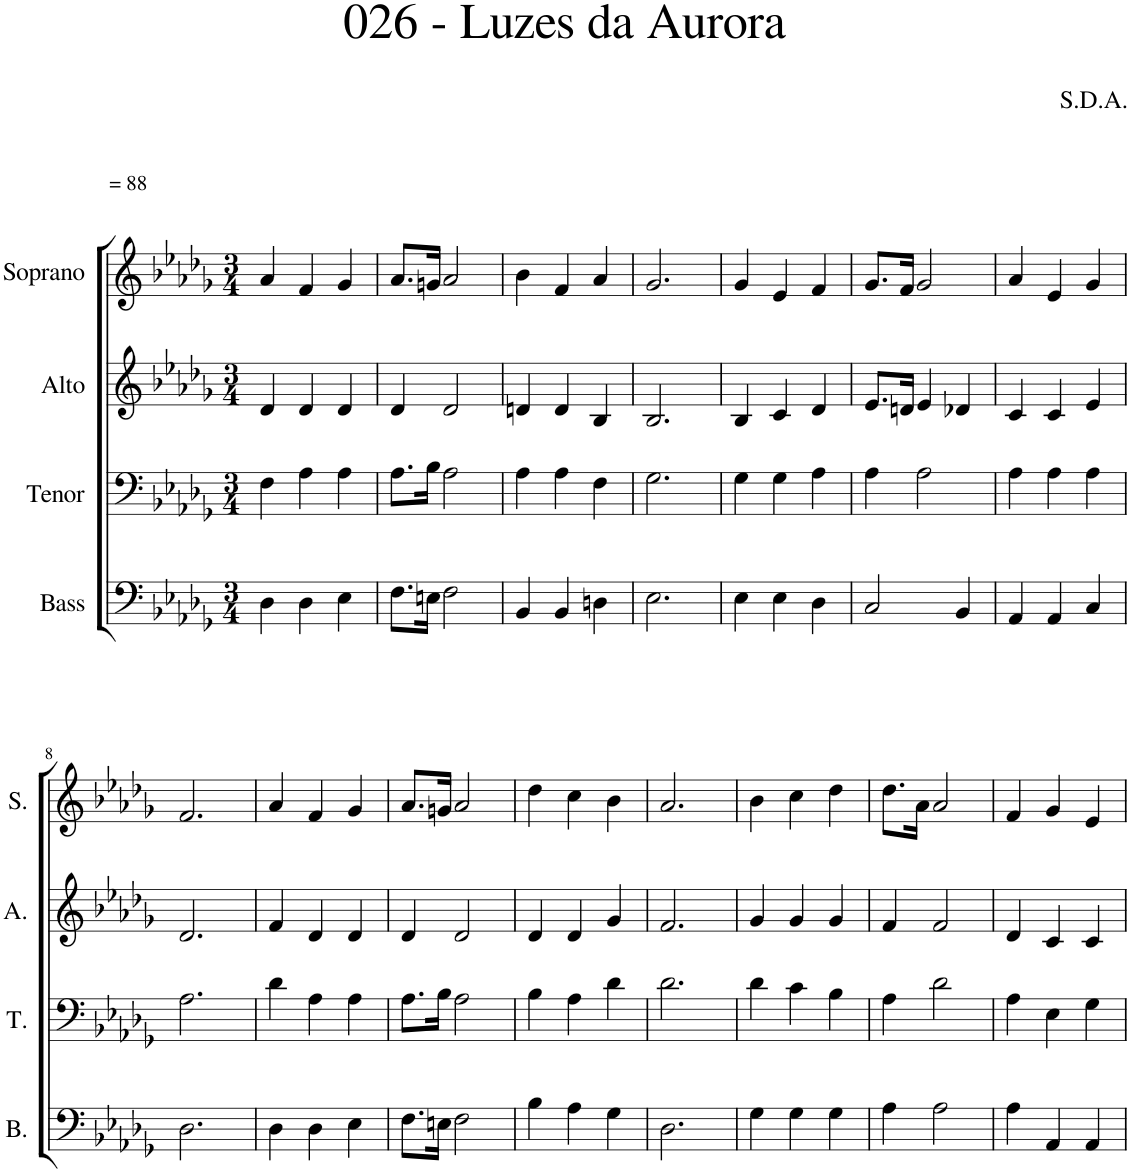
**kern	**kern	**kern	**kern
*part4	*part3	*part2	*part1
*staff4	*staff3	*staff2	*staff1
*I"Bass	*I"Tenor	*I"Alto	*I"Soprano
*I'B.	*I'T.	*I'A.	*I'S.
*clefF4	*clefF4	*clefG2	*clefG2
*k[b-e-a-d-g-]	*k[b-e-a-d-g-]	*k[b-e-a-d-g-]	*k[b-e-a-d-g-]
*M3/4	*M3/4	*M3/4	*M3/4
=1	=1	=1	=1
!	!	!	!LO:TX:a:t== 88
4D-\	4F\	4d-/	4a-/
4D-\	4A-\	4d-/	4f/
4E-\	4A-\	4d-/	4g-/
=2	=2	=2	=2
8.F\L	8.A-\L	4d-/	8.a-/L
16En\Jk	16B-\Jk	.	16gn/Jk
2F\	2A-\	2d-/	2a-/
=3	=3	=3	=3
4BB-/	4A-\	4dn/	4b-\
4BB-/	4A-\	4d/	4f/
4Dn\	4F\	4B-/	4a-/
=4	=4	=4	=4
2.E-\	2.G-\	2.B-/	2.g-/
=5	=5	=5	=5
4E-\	4G-\	4B-/	4g-/
4E-\	4G-\	4c/	4e-/
4D-\	4A-\	4d-/	4f/
=6	=6	=6	=6
2C/	4A-\	8.e-/L	8.g-/L
.	.	16dn/Jk	16f/Jk
.	2A-\	4e-/	2g-/
4BB-/	.	4d-X/	.
=7	=7	=7	=7
4AA-/	4A-\	4c/	4a-/
4AA-/	4A-\	4c/	4e-/
4C/	4A-\	4e-/	4g-/
!!LO:LB:g=z
=8	=8	=8	=8
2.D-\	2.A-\	2.d-/	2.f/
=9	=9	=9	=9
4D-\	4d-\	4f/	4a-/
4D-\	4A-\	4d-/	4f/
4E-\	4A-\	4d-/	4g-/
=10	=10	=10	=10
8.F\L	8.A-\L	4d-/	8.a-/L
16En\Jk	16B-\Jk	.	16gn/Jk
2F\	2A-\	2d-/	2a-/
=11	=11	=11	=11
4B-\	4B-\	4d-/	4dd-\
4A-\	4A-\	4d-/	4cc\
4G-\	4d-\	4g-/	4b-\
=12	=12	=12	=12
2.D-\	2.d-\	2.f/	2.a-/
=13	=13	=13	=13
4G-\	4d-\	4g-/	4b-\
4G-\	4c\	4g-/	4cc\
4G-\	4B-\	4g-/	4dd-\
=14	=14	=14	=14
4A-\	4A-\	4f/	8.dd-\L
.	.	.	16a-\Jk
2A-\	2d-\	2f/	2a-/
=15	=15	=15	=15
4A-\	4A-\	4d-/	4f/
4AA-/	4E-\	4c/	4g-/
4AA-/	4G-\	4c/	4e-/
=	=	=	=
*-	*-	*-	*-
